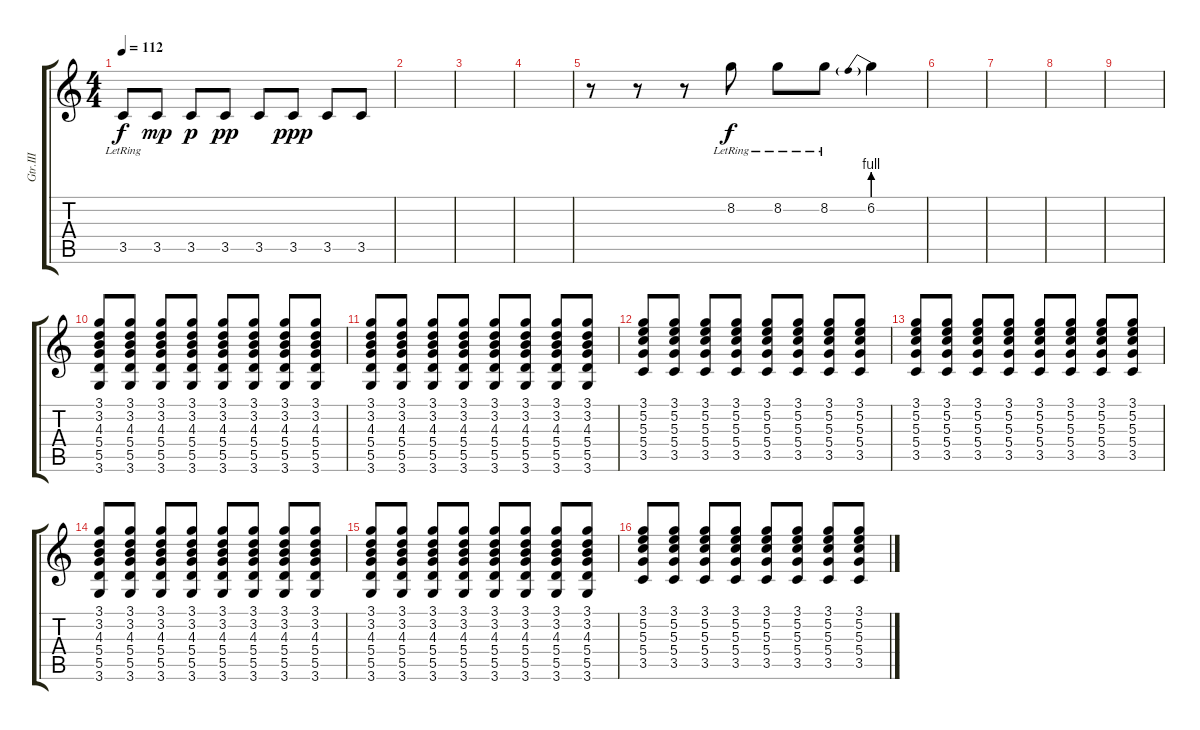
\track ("Gtr.III" "Gtr.III") {instrument distortionguitar}
\staff {score tabs}
\tuning (E4 B3 G3 D3 A2 E2) {hide}
\ts (4 4)
\tempo 112
\clef g2
\ks c
3.5{lr}.8{dy f} 3.5.8{dy mp} 3.5.8{dy p} 3.5.8{dy pp} 3.5.8 3.5.8{dy ppp} 3.5.8 3.5.8 |
|
|
|
r.8{instrument electricguitarjazz} r.8 r.8 8.2{lr}.8{dy f} 8.2{lr}.8 8.2{lr}.8 6.2{be (prebend 0 4 60 4)}.4 |
|
|
|
|
(3.1 3.2 4.3 5.4 5.5 3.6).8{volume 11 instrument distortionguitar} (3.1 3.2 4.3 5.4 5.5 3.6).8 (3.1 3.2 4.3 5.4 5.5 3.6).8 (3.1 3.2 4.3 5.4 5.5 3.6).8 (3.1 3.2 4.3 5.4 5.5 3.6).8 (3.1 3.2 4.3 5.4 5.5 3.6).8 (3.1 3.2 4.3 5.4 5.5 3.6).8 (3.1 3.2 4.3 5.4 5.5 3.6).8 |
(3.1 3.2 4.3 5.4 5.5 3.6).8 (3.1 3.2 4.3 5.4 5.5 3.6).8 (3.1 3.2 4.3 5.4 5.5 3.6).8 (3.1 3.2 4.3 5.4 5.5 3.6).8 (3.1 3.2 4.3 5.4 5.5 3.6).8 (3.1 3.2 4.3 5.4 5.5 3.6).8 (3.1 3.2 4.3 5.4 5.5 3.6).8 (3.1 3.2 4.3 5.4 5.5 3.6).8 |
(3.1 5.2 5.3 5.4 3.5).8 (3.1 5.2 5.3 5.4 3.5).8 (3.1 5.2 5.3 5.4 3.5).8 (3.1 5.2 5.3 5.4 3.5).8 (3.1 5.2 5.3 5.4 3.5).8 (3.1 5.2 5.3 5.4 3.5).8 (3.1 5.2 5.3 5.4 3.5).8 (3.1 5.2 5.3 5.4 3.5).8 |
(3.1 5.2 5.3 5.4 3.5).8 (3.1 5.2 5.3 5.4 3.5).8 (3.1 5.2 5.3 5.4 3.5).8 (3.1 5.2 5.3 5.4 3.5).8 (3.1 5.2 5.3 5.4 3.5).8 (3.1 5.2 5.3 5.4 3.5).8 (3.1 5.2 5.3 5.4 3.5).8 (3.1 5.2 5.3 5.4 3.5).8 |
(3.1 3.2 4.3 5.4 5.5 3.6).8 (3.1 3.2 4.3 5.4 5.5 3.6).8 (3.1 3.2 4.3 5.4 5.5 3.6).8 (3.1 3.2 4.3 5.4 5.5 3.6).8 (3.1 3.2 4.3 5.4 5.5 3.6).8 (3.1 3.2 4.3 5.4 5.5 3.6).8 (3.1 3.2 4.3 5.4 5.5 3.6).8 (3.1 3.2 4.3 5.4 5.5 3.6).8 |
(3.1 3.2 4.3 5.4 5.5 3.6).8 (3.1 3.2 4.3 5.4 5.5 3.6).8 (3.1 3.2 4.3 5.4 5.5 3.6).8 (3.1 3.2 4.3 5.4 5.5 3.6).8 (3.1 3.2 4.3 5.4 5.5 3.6).8 (3.1 3.2 4.3 5.4 5.5 3.6).8 (3.1 3.2 4.3 5.4 5.5 3.6).8 (3.1 3.2 4.3 5.4 5.5 3.6).8 |
(3.1 5.2 5.3 5.4 3.5).8 (3.1 5.2 5.3 5.4 3.5).8 (3.1 5.2 5.3 5.4 3.5).8 (3.1 5.2 5.3 5.4 3.5).8 (3.1 5.2 5.3 5.4 3.5).8 (3.1 5.2 5.3 5.4 3.5).8 (3.1 5.2 5.3 5.4 3.5).8 (3.1 5.2 5.3 5.4 3.5).8
